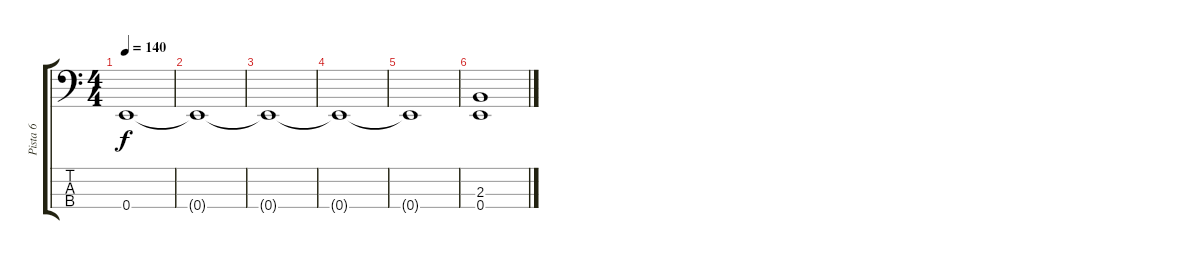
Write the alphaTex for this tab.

\track ("Pista 6" "Pista 6") {instrument electricbasspick}
\staff {score tabs}
\tuning (G2 D2 A1 E1) {hide}
\ts (4 4)
\tempo 140
\clef f4
\ks c
0.4{t}.1{dy f} |
0.4{t}.1 |
0.4{t}.1 |
0.4{t}.1 |
0.4{t}.1 |
(2.3 0.4).1
